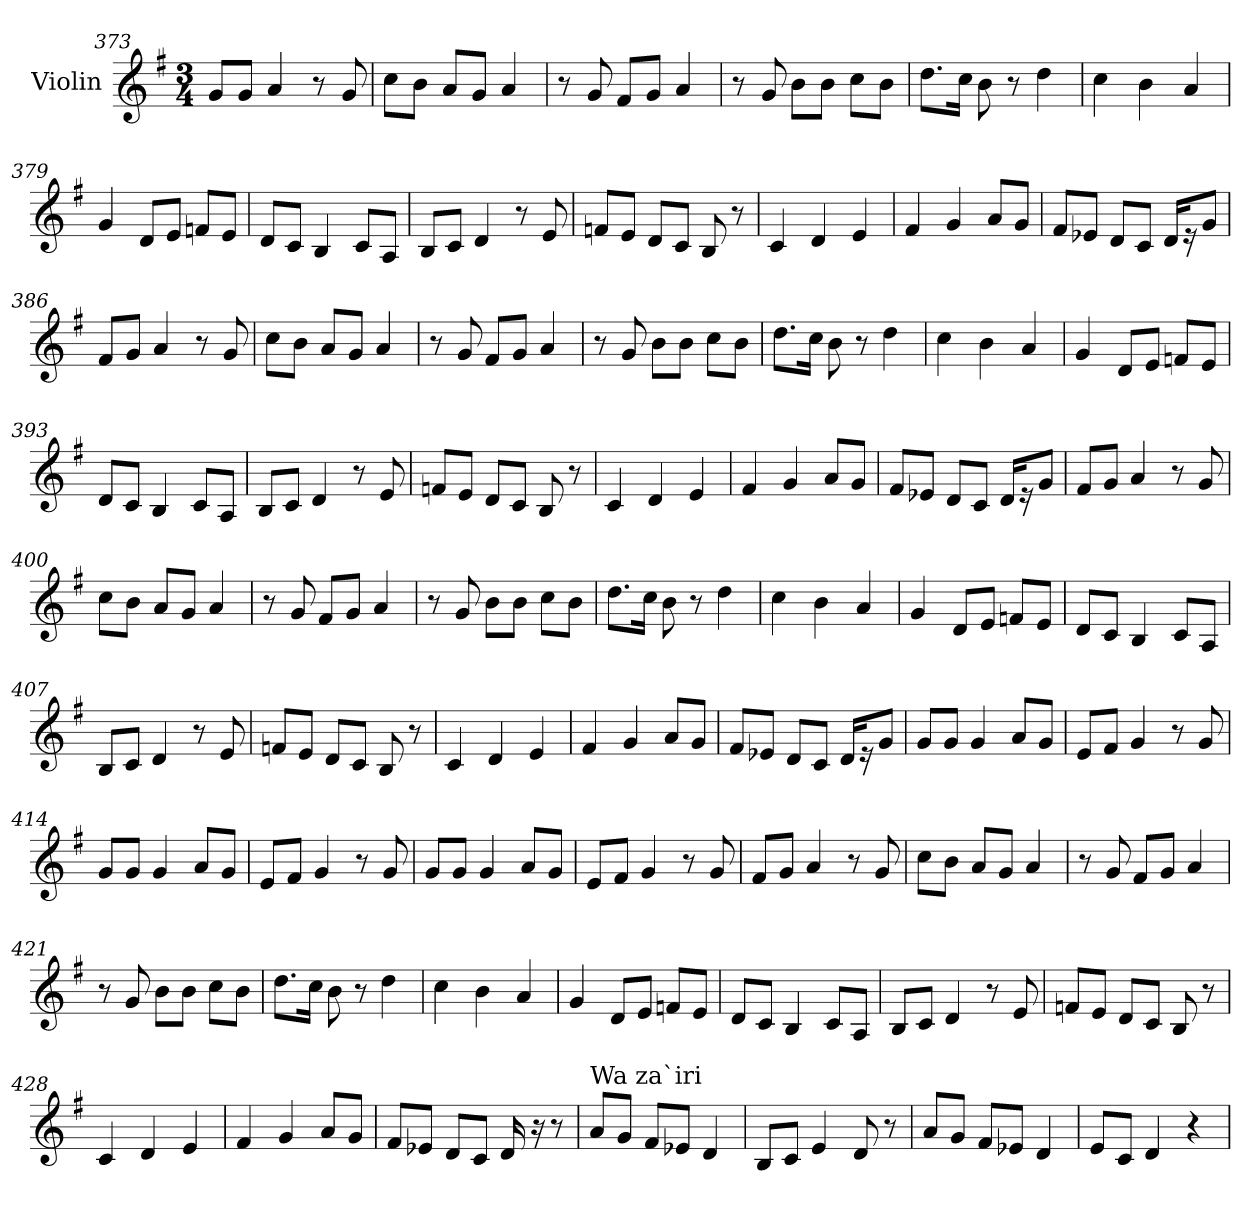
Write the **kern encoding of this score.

**kern
*part1
*staff1
*I"Violin
*clefG2
*k[f#]
*G:
*M3/4
=373
8g/L
8g/J
4a/
8r
8g/
=374
8cc\L
8b\J
8a/L
8g/J
4a/
=375
8r
8g/
8f#/L
8g/J
4a/
!!LO:LB:g=z
=376
8r
8g/
8b\L
8b\J
8cc\L
8b\J
=377
8.dd\L
16cc\Jk
8b\
8r
4dd\
=378
4cc\
4b\
4a/
=379
4g/
8d/L
8e/J
8fn/L
8e/J
=380
8d/L
8c/J
4B/
8c/L
8A/J
=381
8B/L
8c/J
4d/
8r
8e/
!!LO:LB:g=z
=382
8fn/L
8e/J
8d/L
8c/J
8B/
8r
=383
4c/
4d/
4e/
=384
4f#/
4g/
8a/L
8g/J
=385
8f#/L
8e-X/J
8d/L
8c/J
16d/KL
16r
8g/J
=386
8f#/L
8g/J
4a/
8r
8g/
=387
8cc\L
8b\J
8a/L
8g/J
4a/
!!LO:LB:g=z
=388
8r
8g/
8f#/L
8g/J
4a/
=389
8r
8g/
8b\L
8b\J
8cc\L
8b\J
=390
8.dd\L
16cc\Jk
8b\
8r
4dd\
=391
4cc\
4b\
4a/
=392
4g/
8d/L
8e/J
8fn/L
8e/J
=393
8d/L
8c/J
4B/
8c/L
8A/J
!!LO:LB:g=z
=394
8B/L
8c/J
4d/
8r
8e/
=395
8fn/L
8e/J
8d/L
8c/J
8B/
8r
=396
4c/
4d/
4e/
=397
4f#/
4g/
8a/L
8g/J
=398
8f#/L
8e-X/J
8d/L
8c/J
16d/KL
16r
8g/J
=399
8f#/L
8g/J
4a/
8r
8g/
!!LO:LB:g=z
=400
8cc\L
8b\J
8a/L
8g/J
4a/
=401
8r
8g/
8f#/L
8g/J
4a/
=402
8r
8g/
8b\L
8b\J
8cc\L
8b\J
=403
8.dd\L
16cc\Jk
8b\
8r
4dd\
=404
4cc\
4b\
4a/
=405
4g/
8d/L
8e/J
8fn/L
8e/J
!!LO:PB:g=z
=406
8d/L
8c/J
4B/
8c/L
8A/J
=407
8B/L
8c/J
4d/
8r
8e/
=408
8fn/L
8e/J
8d/L
8c/J
8B/
8r
=409
4c/
4d/
4e/
=410
4f#/
4g/
8a/L
8g/J
=411
8f#/L
8e-X/J
8d/L
8c/J
16d/KL
16r
8g/J
!!LO:LB:g=z
=412
8g/L
8g/J
4g/
8a/L
8g/J
=413
8e/L
8f#/J
4g/
8r
8g/
=414
8g/L
8g/J
4g/
8a/L
8g/J
=415
8e/L
8f#/J
4g/
8r
8g/
=416
8g/L
8g/J
4g/
8a/L
8g/J
=417
8e/L
8f#/J
4g/
8r
8g/
!!LO:LB:g=z
=418
8f#/L
8g/J
4a/
8r
8g/
=419
8cc\L
8b\J
8a/L
8g/J
4a/
=420
8r
8g/
8f#/L
8g/J
4a/
=421
8r
8g/
8b\L
8b\J
8cc\L
8b\J
=422
8.dd\L
16cc\Jk
8b\
8r
4dd\
=423
4cc\
4b\
4a/
!!LO:LB:g=z
=424
4g/
8d/L
8e/J
8fn/L
8e/J
=425
8d/L
8c/J
4B/
8c/L
8A/J
=426
8B/L
8c/J
4d/
8r
8e/
=427
8fn/L
8e/J
8d/L
8c/J
8B/
8r
=428
4c/
4d/
4e/
=429
4f#/
4g/
8a/L
8g/J
!!LO:LB:g=z
=430
8f#/L
8e-X/J
8d/L
8c/J
16d/
16r
8r
=431
!LO:TX:a:t=Wa za`iri
8a/L
8g/J
8f#/L
8e-X/J
4d/
=432
8B/L
8c/J
4e/
8d/
8r
=433
8a/L
8g/J
8f#/L
8e-X/J
4d/
!!LO:LB:g=z
=434
8e/L
8c/J
4d/
4r
=
*-
